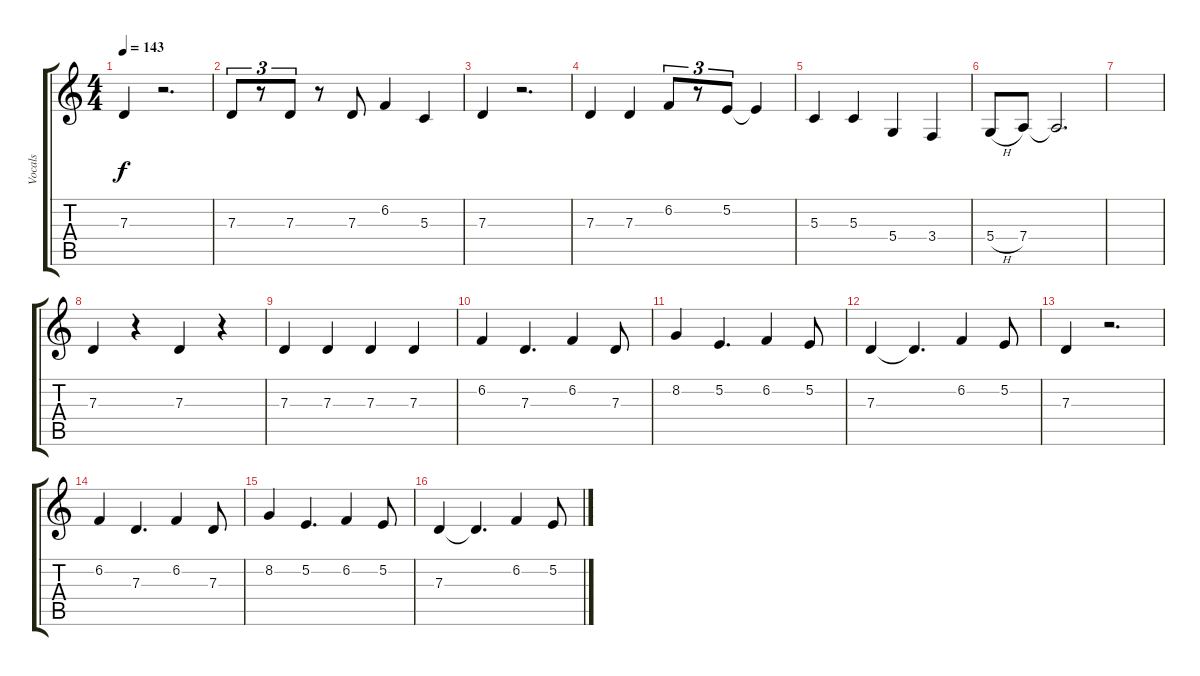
\track ("Vocals" "Vocals") {instrument lead2sawtooth}
\staff {score tabs}
\tuning (E4 B3 G3 D3 A2 D2) {hide}
\ts (4 4)
\tempo 143
\clef g2
\ks c
7.3.4{dy f} r.2{d} |
7.3.8{tu (3 2)} r.8{tu (3 2)} 7.3.8{tu (3 2)} r.8 7.3.8 6.2.4 5.3.4 |
7.3.4 r.2{d} |
7.3.4 7.3.4 6.2.8{tu (3 2)} r.8{tu (3 2)} 5.2.8{tu (3 2)} 5.2{t}.4 |
5.3.4 5.3.4 5.4.4 3.4.4 |
5.4{h}.8 7.4.8 7.4{t}.2{d} |
|
7.3.4 r.4 7.3.4 r.4 |
7.3.4 7.3.4 7.3.4 7.3.4 |
6.2.4 7.3.4{d} 6.2.4 7.3.8 |
8.2.4 5.2.4{d} 6.2.4 5.2.8 |
7.3.4 7.3{t}.4{d} 6.2.4 5.2.8 |
7.3.4 r.2{d} |
6.2.4 7.3.4{d} 6.2.4 7.3.8 |
8.2.4 5.2.4{d} 6.2.4 5.2.8 |
7.3.4 7.3{t}.4{d} 6.2.4 5.2.8
